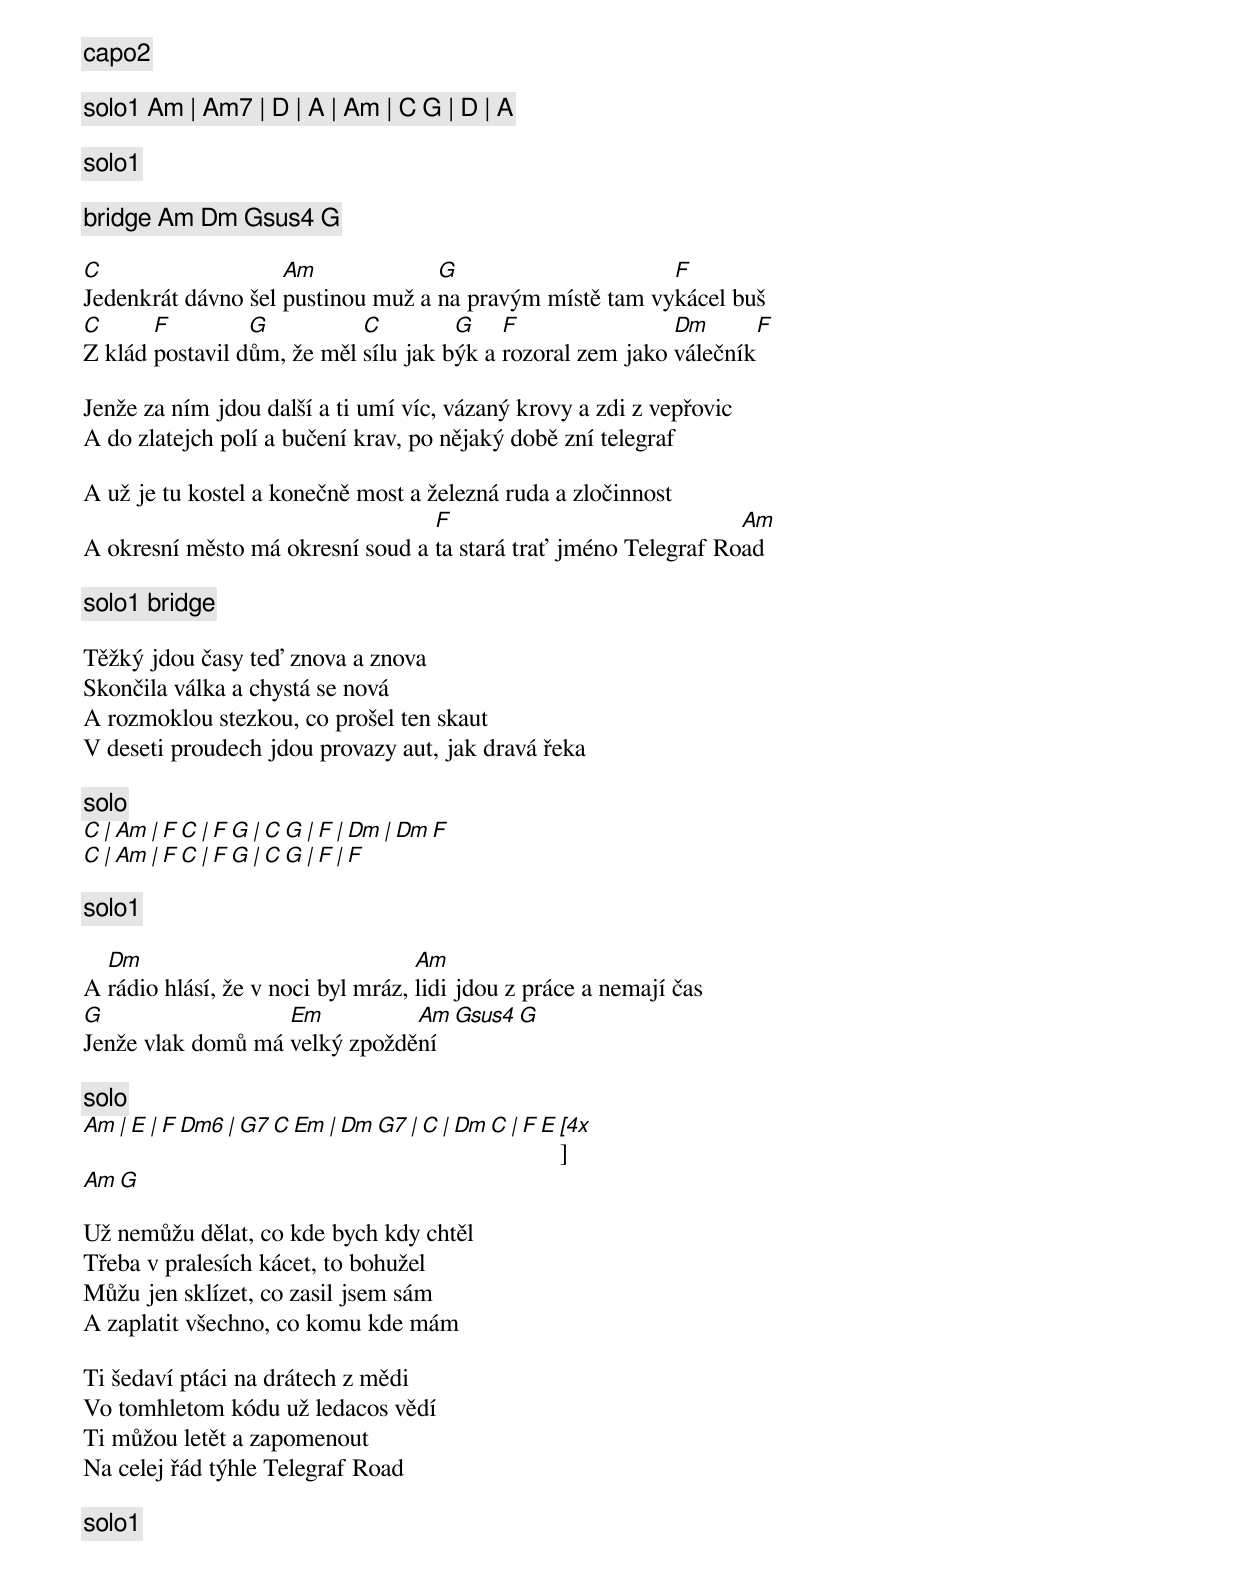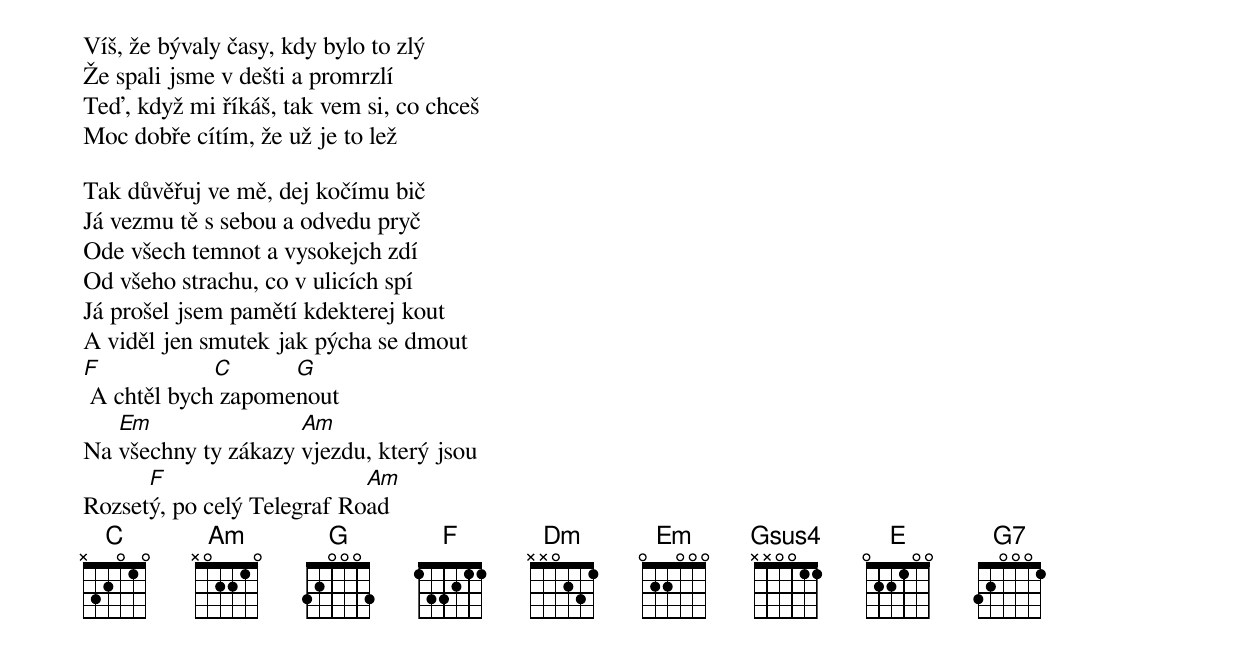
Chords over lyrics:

[capo2]

[solo1] Am | Am7 | D | A | Am | C G | D | A

[solo1]

[bridge] Am Dm Gsus4 G

C                   Am             G                     F
Jedenkrát dávno šel pustinou muž a na pravým místě tam vykácel buš
C      F         G          C         G    F                Dm      F
Z klád postavil dům, že měl sílu jak býk a rozoral zem jako válečník

Jenže za ním jdou další a ti umí víc, vázaný krovy a zdi z vepřovic
A do zlatejch polí a bučení krav, po nějaký době zní telegraf

A už je tu kostel a konečně most a železná ruda a zločinnost
                                  F                              Am
A okresní město má okresní soud a ta stará trať jméno Telegraf Road

[solo1] [bridge]

Těžký jdou časy teď znova a znova
Skončila válka a chystá se nová
A rozmoklou stezkou, co prošel ten skaut
V deseti proudech jdou provazy aut, jak dravá řeka

[solo]
C | Am | F C | F G | C G | F | Dm | Dm F
C | Am | F C | F G | C G | F | F

[solo1]

  Dm                               Am
A rádio hlásí, že v noci byl mráz, lidi jdou z práce a nemají čas
G                  Em          Am Gsus4 G
Jenže vlak domů má velký zpoždění

[solo]
Am | E | F Dm6 | G7 C Em | Dm G7 | C | Dm C | F E [4x]
Am G

Už nemůžu dělat, co kde bych kdy chtěl
Třeba v pralesích kácet, to bohužel
Můžu jen sklízet, co zasil jsem sám
A zaplatit všechno, co komu kde mám

Ti šedaví ptáci na drátech z mědi
Vo tomhletom kódu už ledacos vědí
Ti můžou letět a zapomenout
Na celej řád týhle Telegraf Road

[solo1]

Víš, že bývaly časy, kdy bylo to zlý
Že spali jsme v dešti a promrzlí
Teď, když mi říkáš, tak vem si, co chceš
Moc dobře cítím, že už je to lež

Tak důvěřuj ve mě, dej kočímu bič
Já vezmu tě s sebou a odvedu pryč
Ode všech temnot a vysokejch zdí
Od všeho strachu, co v ulicích spí
Já prošel jsem pamětí kdekterej kout
A viděl jen smutek jak pýcha se dmout
F            C      G
 A chtěl bych zapomenout
   Em                Am
Na všechny ty zákazy vjezdu, který jsou
      F                     Am
Rozsetý, po celý Telegraf Road
